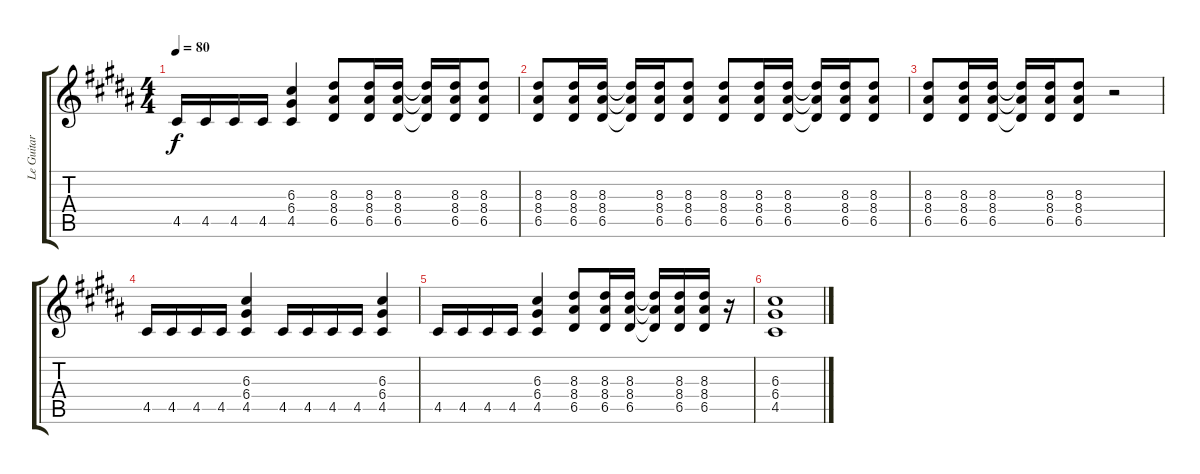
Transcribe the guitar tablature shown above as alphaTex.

\track ("Le Guitar the 2nd" "Le Guitar ") {instrument distortionguitar}
\staff {score tabs}
\tuning (E4 B3 G3 D3 A2 E2) {hide}
\ts (4 4)
\tempo 80
\clef g2
\ks b
4.5.16{dy f} 4.5.16 4.5.16 4.5.16 (6.3 6.4 4.5).4 (8.3 8.4 6.5).8 (8.3 8.4 6.5).16 (8.3 8.4 6.5).16 (8.3{t} 8.4{t} 6.5{t}).16 (8.3 8.4 6.5).16 (8.3 8.4 6.5).8 |
(8.3 8.4 6.5).8 (8.3 8.4 6.5).16 (8.3 8.4 6.5).16 (8.3{t} 8.4{t} 6.5{t}).16 (8.3 8.4 6.5).16 (8.3 8.4 6.5).8 (8.3 8.4 6.5).8 (8.3 8.4 6.5).16 (8.3 8.4 6.5).16 (8.3{t} 8.4{t} 6.5{t}).16 (8.3 8.4 6.5).16 (8.3 8.4 6.5).8 |
(8.3 8.4 6.5).8 (8.3 8.4 6.5).16 (8.3 8.4 6.5).16 (8.3{t} 8.4{t} 6.5{t}).16 (8.3 8.4 6.5).16 (8.3 8.4 6.5).8 r.2 |
4.5.16 4.5.16 4.5.16 4.5.16 (6.3 6.4 4.5).4 4.5.16 4.5.16 4.5.16 4.5.16 (6.3 6.4 4.5).4 |
4.5.16 4.5.16 4.5.16 4.5.16 (6.3 6.4 4.5).4 (8.3 8.4 6.5).8 (8.3 8.4 6.5).16 (8.3 8.4 6.5).16 (8.3{t} 8.4{t} 6.5{t}).16 (8.3 8.4 6.5).16 (8.3 8.4 6.5).16 r.16 |
(6.3 6.4 4.5).1
